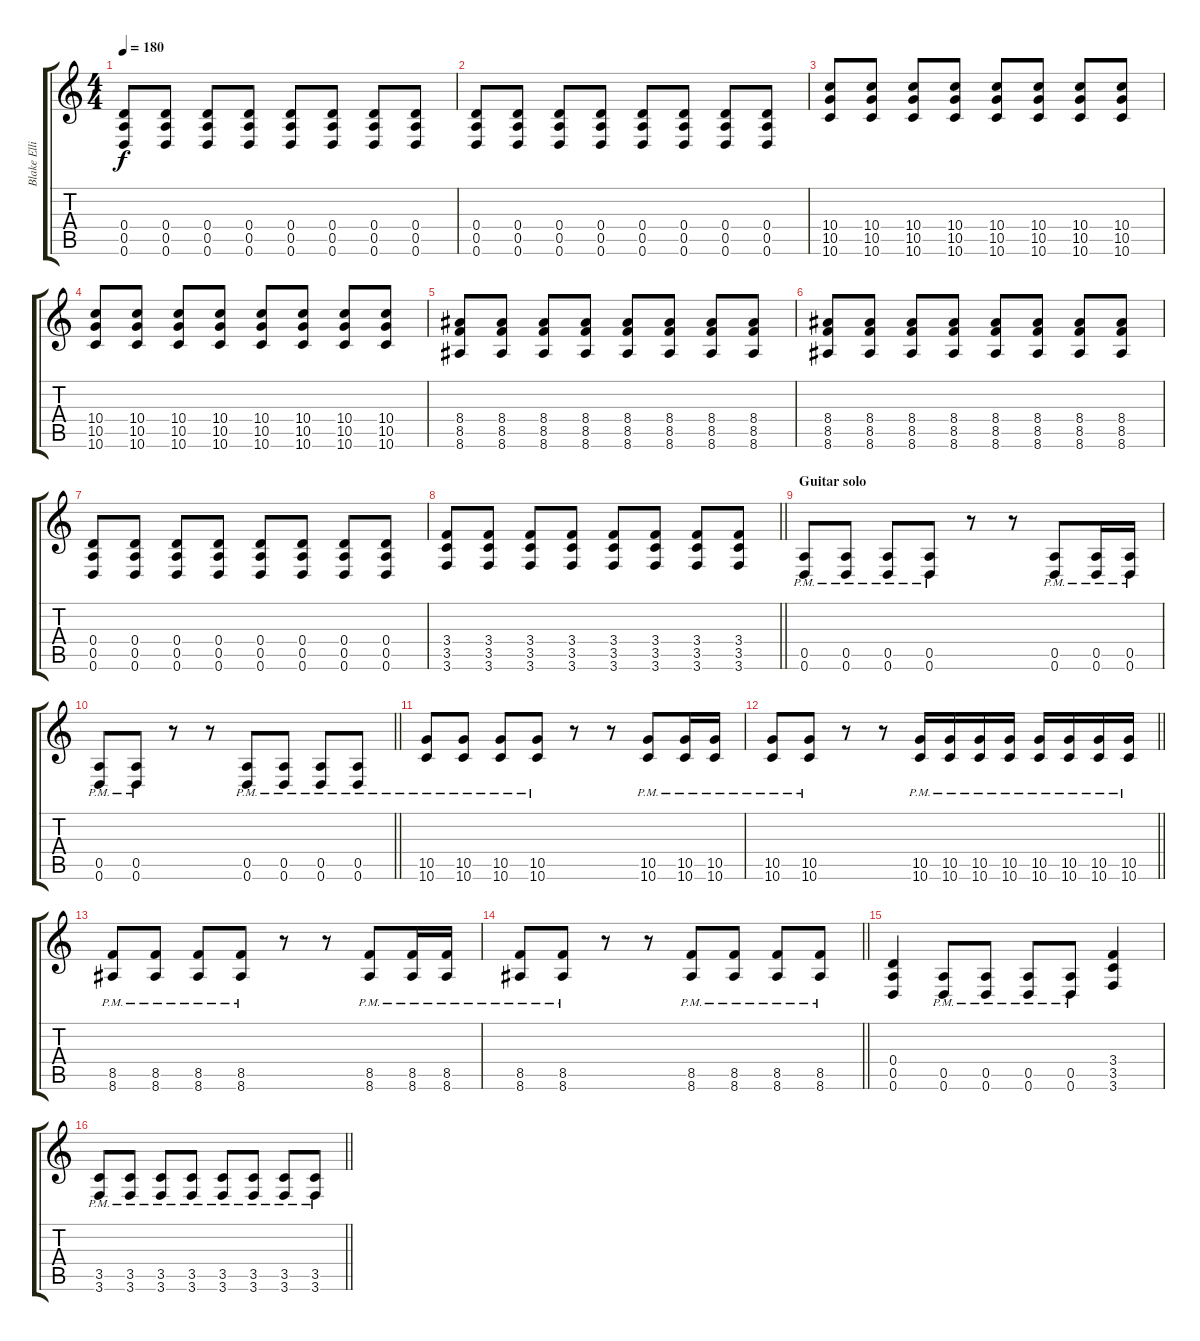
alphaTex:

\track ("Blake Ellis" "Blake Elli") {instrument distortionguitar}
\staff {score tabs}
\tuning (E4 B3 G3 D3 A2 D2) {hide}
\ts (4 4)
\tempo 180
\clef g2
\ks c
(0.4 0.5 0.6).8{dy f} (0.4 0.5 0.6).8 (0.4 0.5 0.6).8 (0.4 0.5 0.6).8 (0.4 0.5 0.6).8 (0.4 0.5 0.6).8 (0.4 0.5 0.6).8 (0.4 0.5 0.6).8 |
(0.4 0.5 0.6).8 (0.4 0.5 0.6).8 (0.4 0.5 0.6).8 (0.4 0.5 0.6).8 (0.4 0.5 0.6).8 (0.4 0.5 0.6).8 (0.4 0.5 0.6).8 (0.4 0.5 0.6).8 |
(10.4 10.5 10.6).8 (10.4 10.5 10.6).8 (10.4 10.5 10.6).8 (10.4 10.5 10.6).8 (10.4 10.5 10.6).8 (10.4 10.5 10.6).8 (10.4 10.5 10.6).8 (10.4 10.5 10.6).8 |
(10.4 10.5 10.6).8 (10.4 10.5 10.6).8 (10.4 10.5 10.6).8 (10.4 10.5 10.6).8 (10.4 10.5 10.6).8 (10.4 10.5 10.6).8 (10.4 10.5 10.6).8 (10.4 10.5 10.6).8 |
(8.4 8.5 8.6).8 (8.4 8.5 8.6).8 (8.4 8.5 8.6).8 (8.4 8.5 8.6).8 (8.4 8.5 8.6).8 (8.4 8.5 8.6).8 (8.4 8.5 8.6).8 (8.4 8.5 8.6).8 |
(8.4 8.5 8.6).8 (8.4 8.5 8.6).8 (8.4 8.5 8.6).8 (8.4 8.5 8.6).8 (8.4 8.5 8.6).8 (8.4 8.5 8.6).8 (8.4 8.5 8.6).8 (8.4 8.5 8.6).8 |
(0.4 0.5 0.6).8 (0.4 0.5 0.6).8 (0.4 0.5 0.6).8 (0.4 0.5 0.6).8 (0.4 0.5 0.6).8 (0.4 0.5 0.6).8 (0.4 0.5 0.6).8 (0.4 0.5 0.6).8 |
\barLineRight lightlight
(3.4 3.5 3.6).8 (3.4 3.5 3.6).8 (3.4 3.5 3.6).8 (3.4 3.5 3.6).8 (3.4 3.5 3.6).8 (3.4 3.5 3.6).8 (3.4 3.5 3.6).8 (3.4 3.5 3.6).8 |
\section ("" "Guitar solo")
(0.5{pm} 0.6{pm}).8 (0.5{pm} 0.6{pm}).8 (0.5{pm} 0.6{pm}).8 (0.5{pm} 0.6{pm}).8 r.8 r.8 (0.5{pm} 0.6{pm}).8 (0.5{pm} 0.6{pm}).16 (0.5{pm} 0.6{pm}).16 |
\barLineRight lightlight
(0.5{pm} 0.6{pm}).8 (0.5{pm} 0.6{pm}).8 r.8 r.8 (0.5{pm} 0.6{pm}).8 (0.5{pm} 0.6{pm}).8 (0.5{pm} 0.6{pm}).8 (0.5{pm} 0.6{pm}).8 |
(10.5{pm} 10.6{pm}).8 (10.5{pm} 10.6{pm}).8 (10.5{pm} 10.6{pm}).8 (10.5{pm} 10.6{pm}).8 r.8 r.8 (10.5{pm} 10.6{pm}).8 (10.5{pm} 10.6{pm}).16 (10.5{pm} 10.6{pm}).16 |
\barLineRight lightlight
(10.5{pm} 10.6{pm}).8 (10.5{pm} 10.6{pm}).8 r.8 r.8 (10.5{pm} 10.6{pm}).16 (10.5{pm} 10.6{pm}).16 (10.5{pm} 10.6{pm}).16 (10.5{pm} 10.6{pm}).16 (10.5{pm} 10.6{pm}).16 (10.5{pm} 10.6{pm}).16 (10.5{pm} 10.6{pm}).16 (10.5{pm} 10.6{pm}).16 |
(8.5{pm} 8.6{pm}).8 (8.5{pm} 8.6{pm}).8 (8.5{pm} 8.6{pm}).8 (8.5{pm} 8.6{pm}).8 r.8 r.8 (8.5{pm} 8.6{pm}).8 (8.5{pm} 8.6{pm}).16 (8.5{pm} 8.6{pm}).16 |
\barLineRight lightlight
(8.5{pm} 8.6{pm}).8 (8.5{pm} 8.6{pm}).8 r.8 r.8 (8.5{pm} 8.6{pm}).8 (8.5{pm} 8.6{pm}).8 (8.5{pm} 8.6{pm}).8 (8.5{pm} 8.6{pm}).8 |
(0.4 0.5 0.6).4 (0.5{pm} 0.6{pm}).8 (0.5{pm} 0.6{pm}).8 (0.5{pm} 0.6{pm}).8 (0.5{pm} 0.6{pm}).8 (3.4 3.5 3.6).4 |
\barLineRight lightlight
(3.5{pm} 3.6{pm}).8 (3.5{pm} 3.6{pm}).8 (3.5{pm} 3.6{pm}).8 (3.5{pm} 3.6{pm}).8 (3.5{pm} 3.6{pm}).8 (3.5{pm} 3.6{pm}).8 (3.5{pm} 3.6{pm}).8 (3.5{pm} 3.6{pm}).8
